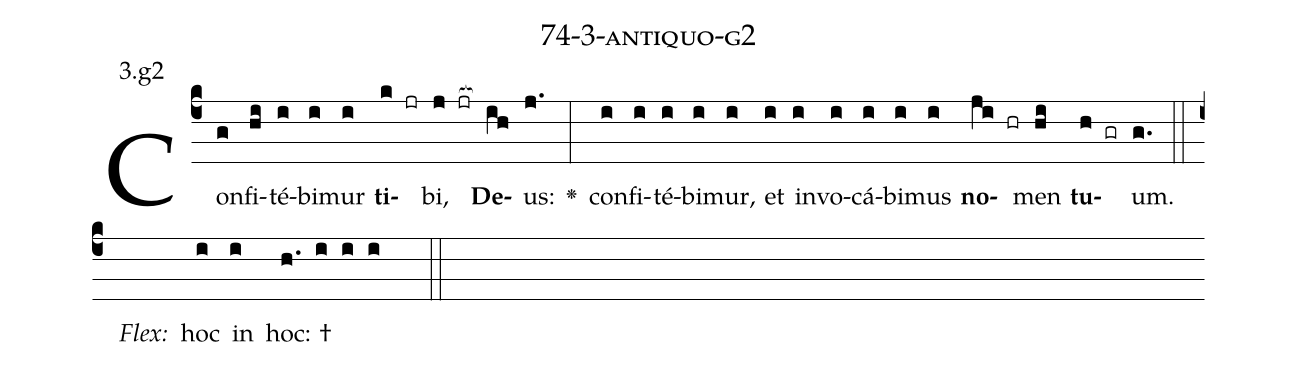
name: 74-3-antiquo-g2;
annotation: 3.g2;
%%
(c4)Con(g)fi(hi)té(i)bi(i)mur(i) <b>ti</b>(k jr)bi,(j jr[ocb:1{]) <b>De</b>(ih[ocb:0}])us:(j.) <v>\greheightstar</v>(:) con(i)fi(i)té(i)bi(i)mur,(i) et(i) in(i)vo(i)cá(i)bi(i)mus(i) <b>no</b>(ji hr)men(hi) <b>tu</b>(h gr)um.(g.) (::)
<i>Flex:</i>()  hoc(i) in(i) hoc: †(h. i i i  ::)

%E(i) u(i) o(ji) u(hi) a(h) e.(g.) (::)
